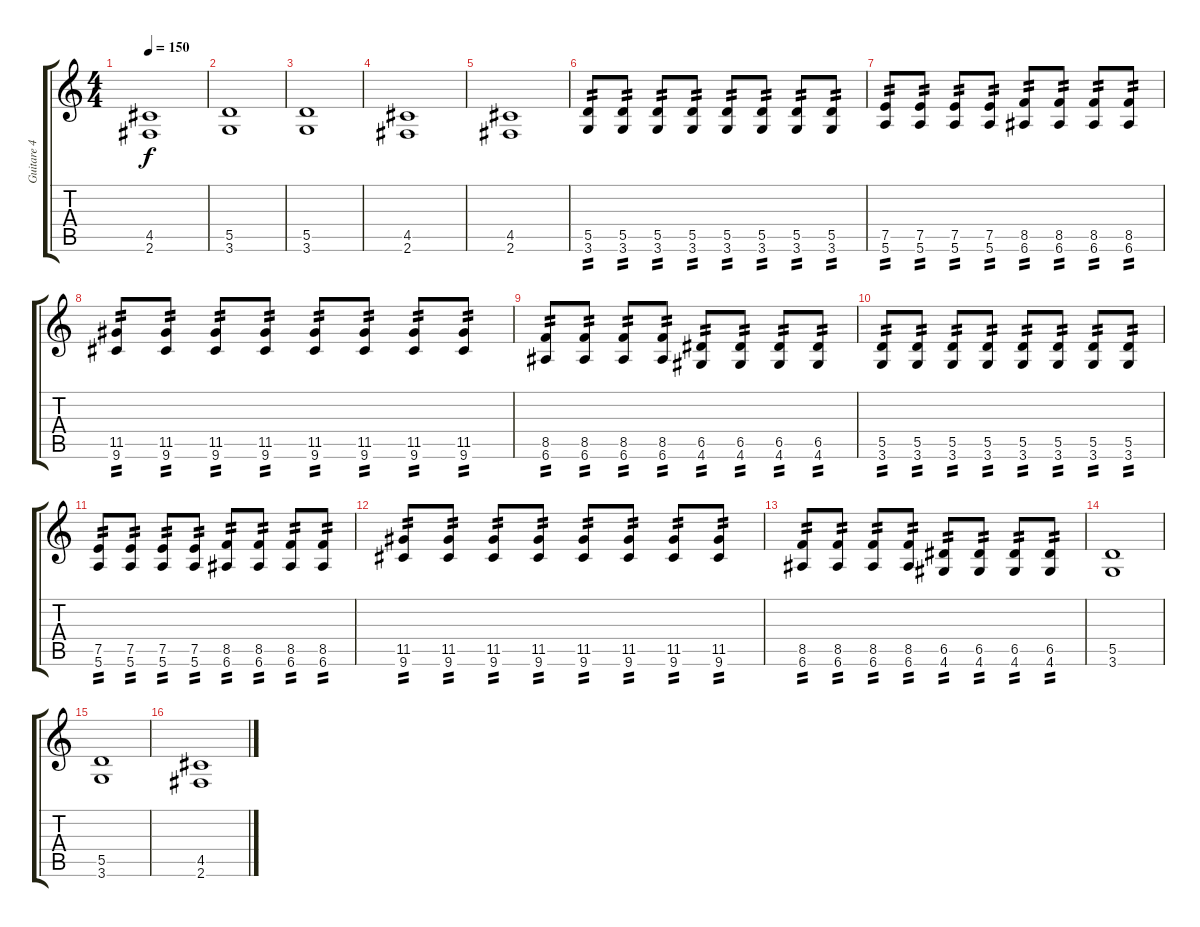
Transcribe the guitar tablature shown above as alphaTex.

\track ("Guitare 4" "Guitare 4") {instrument distortionguitar}
\staff {score tabs}
\tuning (E4 B3 G3 D3 A2 E2) {hide}
\ts (4 4)
\tempo 150
\clef g2
\ks c
(4.5 2.6).1{dy f} |
(5.5 3.6).1 |
(5.5 3.6).1 |
(4.5 2.6).1 |
(4.5 2.6).1 |
(5.5 3.6).8{tp 2} (5.5 3.6).8{tp 2} (5.5 3.6).8{tp 2} (5.5 3.6).8{tp 2} (5.5 3.6).8{tp 2} (5.5 3.6).8{tp 2} (5.5 3.6).8{tp 2} (5.5 3.6).8{tp 2} |
(7.5 5.6).8{tp 2} (7.5 5.6).8{tp 2} (7.5 5.6).8{tp 2} (7.5 5.6).8{tp 2} (8.5 6.6).8{tp 2} (8.5 6.6).8{tp 2} (8.5 6.6).8{tp 2} (8.5 6.6).8{tp 2} |
(11.5 9.6).8{tp 2} (11.5 9.6).8{tp 2} (11.5 9.6).8{tp 2} (11.5 9.6).8{tp 2} (11.5 9.6).8{tp 2} (11.5 9.6).8{tp 2} (11.5 9.6).8{tp 2} (11.5 9.6).8{tp 2} |
(8.5 6.6).8{tp 2} (8.5 6.6).8{tp 2} (8.5 6.6).8{tp 2} (8.5 6.6).8{tp 2} (6.5 4.6).8{tp 2} (6.5 4.6).8{tp 2} (6.5 4.6).8{tp 2} (6.5 4.6).8{tp 2} |
(5.5 3.6).8{tp 2} (5.5 3.6).8{tp 2} (5.5 3.6).8{tp 2} (5.5 3.6).8{tp 2} (5.5 3.6).8{tp 2} (5.5 3.6).8{tp 2} (5.5 3.6).8{tp 2} (5.5 3.6).8{tp 2} |
(7.5 5.6).8{tp 2} (7.5 5.6).8{tp 2} (7.5 5.6).8{tp 2} (7.5 5.6).8{tp 2} (8.5 6.6).8{tp 2} (8.5 6.6).8{tp 2} (8.5 6.6).8{tp 2} (8.5 6.6).8{tp 2} |
(11.5 9.6).8{tp 2} (11.5 9.6).8{tp 2} (11.5 9.6).8{tp 2} (11.5 9.6).8{tp 2} (11.5 9.6).8{tp 2} (11.5 9.6).8{tp 2} (11.5 9.6).8{tp 2} (11.5 9.6).8{tp 2} |
(8.5 6.6).8{tp 2} (8.5 6.6).8{tp 2} (8.5 6.6).8{tp 2} (8.5 6.6).8{tp 2} (6.5 4.6).8{tp 2} (6.5 4.6).8{tp 2} (6.5 4.6).8{tp 2} (6.5 4.6).8{tp 2} |
(5.5 3.6).1 |
(5.5 3.6).1 |
(4.5 2.6).1
